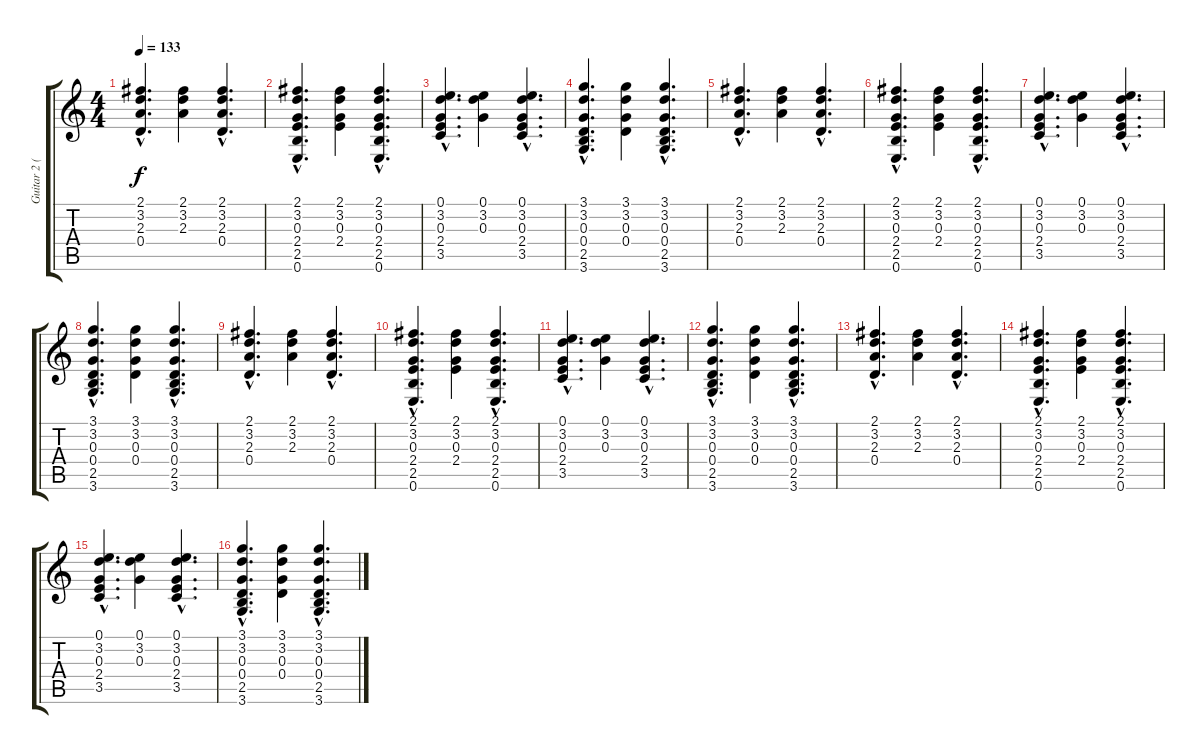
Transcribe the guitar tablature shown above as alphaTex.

\track ("Guitar 2 (Loud)" "Guitar 2 (") {instrument acousticguitarsteel}
\staff {score tabs}
\tuning (E4 B3 G3 D3 A2 E2) {hide}
\ts (4 4)
\tempo 133
\clef g2
\ks c
(2.1{hac} 3.2{hac} 2.3{hac} 0.4{hac}).4{d dy f} (2.1 3.2 2.3).4 (2.1{hac} 3.2{hac} 2.3{hac} 0.4{hac}).4{d} |
(2.1{hac} 3.2{hac} 0.3{hac} 2.4{hac} 2.5{hac} 0.6{hac}).4{d} (2.1 3.2 0.3 2.4).4 (2.1{hac} 3.2{hac} 0.3{hac} 2.4{hac} 2.5{hac} 0.6{hac}).4{d} |
(0.1{hac} 3.2{hac} 0.3{hac} 2.4{hac} 3.5{hac}).4{d} (0.1 3.2 0.3).4 (0.1{hac} 3.2{hac} 0.3{hac} 2.4{hac} 3.5{hac}).4{d} |
(3.1{hac} 3.2{hac} 0.3{hac} 0.4{hac} 2.5{hac} 3.6{hac}).4{d} (3.1 3.2 0.3 0.4).4 (3.1{hac} 3.2{hac} 0.3{hac} 0.4{hac} 2.5{hac} 3.6{hac}).4{d} |
(2.1{hac} 3.2{hac} 2.3{hac} 0.4{hac}).4{d} (2.1 3.2 2.3).4 (2.1{hac} 3.2{hac} 2.3{hac} 0.4{hac}).4{d} |
(2.1{hac} 3.2{hac} 0.3{hac} 2.4{hac} 2.5{hac} 0.6{hac}).4{d} (2.1 3.2 0.3 2.4).4 (2.1{hac} 3.2{hac} 0.3{hac} 2.4{hac} 2.5{hac} 0.6{hac}).4{d} |
(0.1{hac} 3.2{hac} 0.3{hac} 2.4{hac} 3.5{hac}).4{d} (0.1 3.2 0.3).4 (0.1{hac} 3.2{hac} 0.3{hac} 2.4{hac} 3.5{hac}).4{d} |
(3.1{hac} 3.2{hac} 0.3{hac} 0.4{hac} 2.5{hac} 3.6{hac}).4{d} (3.1 3.2 0.3 0.4).4 (3.1{hac} 3.2{hac} 0.3{hac} 0.4{hac} 2.5{hac} 3.6{hac}).4{d} |
(2.1{hac} 3.2{hac} 2.3{hac} 0.4{hac}).4{d} (2.1 3.2 2.3).4 (2.1{hac} 3.2{hac} 2.3{hac} 0.4{hac}).4{d} |
(2.1{hac} 3.2{hac} 0.3{hac} 2.4{hac} 2.5{hac} 0.6{hac}).4{d} (2.1 3.2 0.3 2.4).4 (2.1{hac} 3.2{hac} 0.3{hac} 2.4{hac} 2.5{hac} 0.6{hac}).4{d} |
(0.1{hac} 3.2{hac} 0.3{hac} 2.4{hac} 3.5{hac}).4{d} (0.1 3.2 0.3).4 (0.1{hac} 3.2{hac} 0.3{hac} 2.4{hac} 3.5{hac}).4{d} |
(3.1{hac} 3.2{hac} 0.3{hac} 0.4{hac} 2.5{hac} 3.6{hac}).4{d} (3.1 3.2 0.3 0.4).4 (3.1{hac} 3.2{hac} 0.3{hac} 0.4{hac} 2.5{hac} 3.6{hac}).4{d} |
(2.1{hac} 3.2{hac} 2.3{hac} 0.4{hac}).4{d} (2.1 3.2 2.3).4 (2.1{hac} 3.2{hac} 2.3{hac} 0.4{hac}).4{d} |
(2.1{hac} 3.2{hac} 0.3{hac} 2.4{hac} 2.5{hac} 0.6{hac}).4{d} (2.1 3.2 0.3 2.4).4 (2.1{hac} 3.2{hac} 0.3{hac} 2.4{hac} 2.5{hac} 0.6{hac}).4{d} |
(0.1{hac} 3.2{hac} 0.3{hac} 2.4{hac} 3.5{hac}).4{d} (0.1 3.2 0.3).4 (0.1{hac} 3.2{hac} 0.3{hac} 2.4{hac} 3.5{hac}).4{d} |
(3.1{hac} 3.2{hac} 0.3{hac} 0.4{hac} 2.5{hac} 3.6{hac}).4{d} (3.1 3.2 0.3 0.4).4 (3.1{hac} 3.2{hac} 0.3{hac} 0.4{hac} 2.5{hac} 3.6{hac}).4{d}
